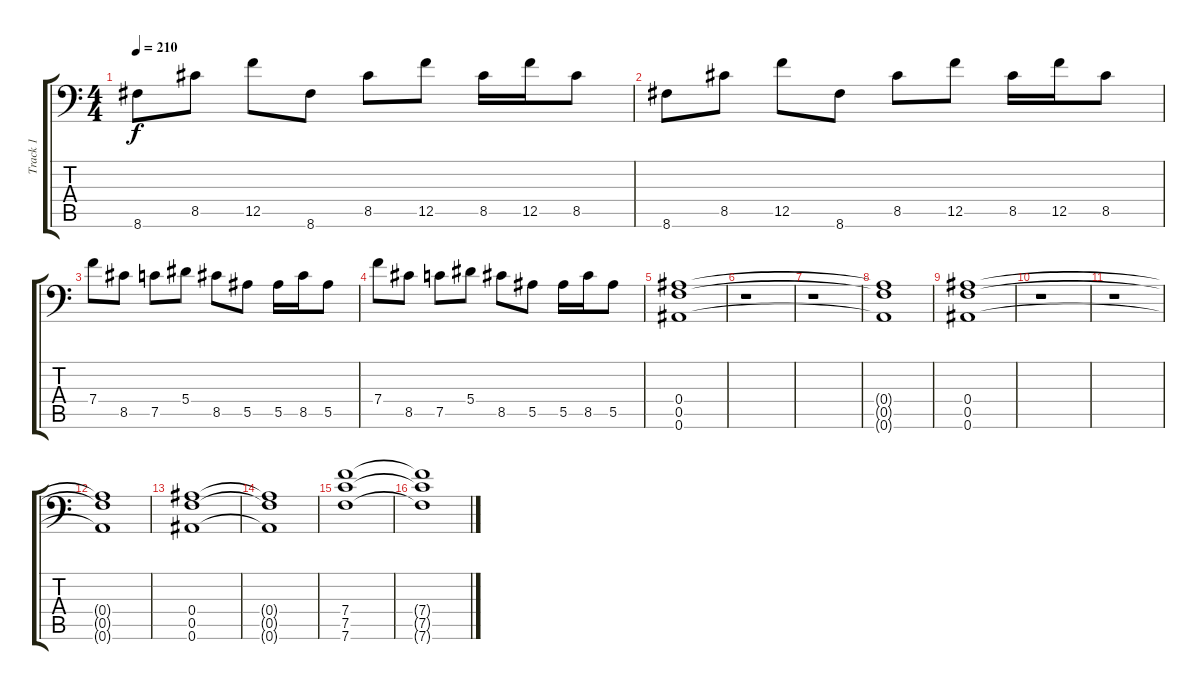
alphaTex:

\track ("Track 1" "Track 1") {instrument distortionguitar}
\staff {score tabs}
\tuning (C4 G3 Eb3 Bb2 F2 Bb1) {hide}
\ts (4 4)
\tempo 210
\clef f4
\ks c
8.6.8{dy f} 8.5.8 12.5.8 8.6.8 8.5.8 12.5.8 8.5.16 12.5.16 8.5.8 |
8.6.8 8.5.8 12.5.8 8.6.8 8.5.8 12.5.8 8.5.16 12.5.16 8.5.8 |
7.4.8 8.5.8 7.5.8 5.4.8 8.5.8 5.5.8 5.5.16 8.5.16 5.5.8 |
7.4.8 8.5.8 7.5.8 5.4.8 8.5.8 5.5.8 5.5.16 8.5.16 5.5.8 |
(0.4 0.5 0.6).1 |
r.1 |
r.1 |
(0.4{t} 0.5{t} 0.6{t}).1 |
(0.4 0.5 0.6).1 |
r.1 |
r.1 |
(0.4{t} 0.5{t} 0.6{t}).1 |
(0.4 0.5 0.6).1 |
(0.4{t} 0.5{t} 0.6{t}).1 |
(7.4 7.5 7.6).1 |
(7.4{t} 7.5{t} 7.6{t}).1
